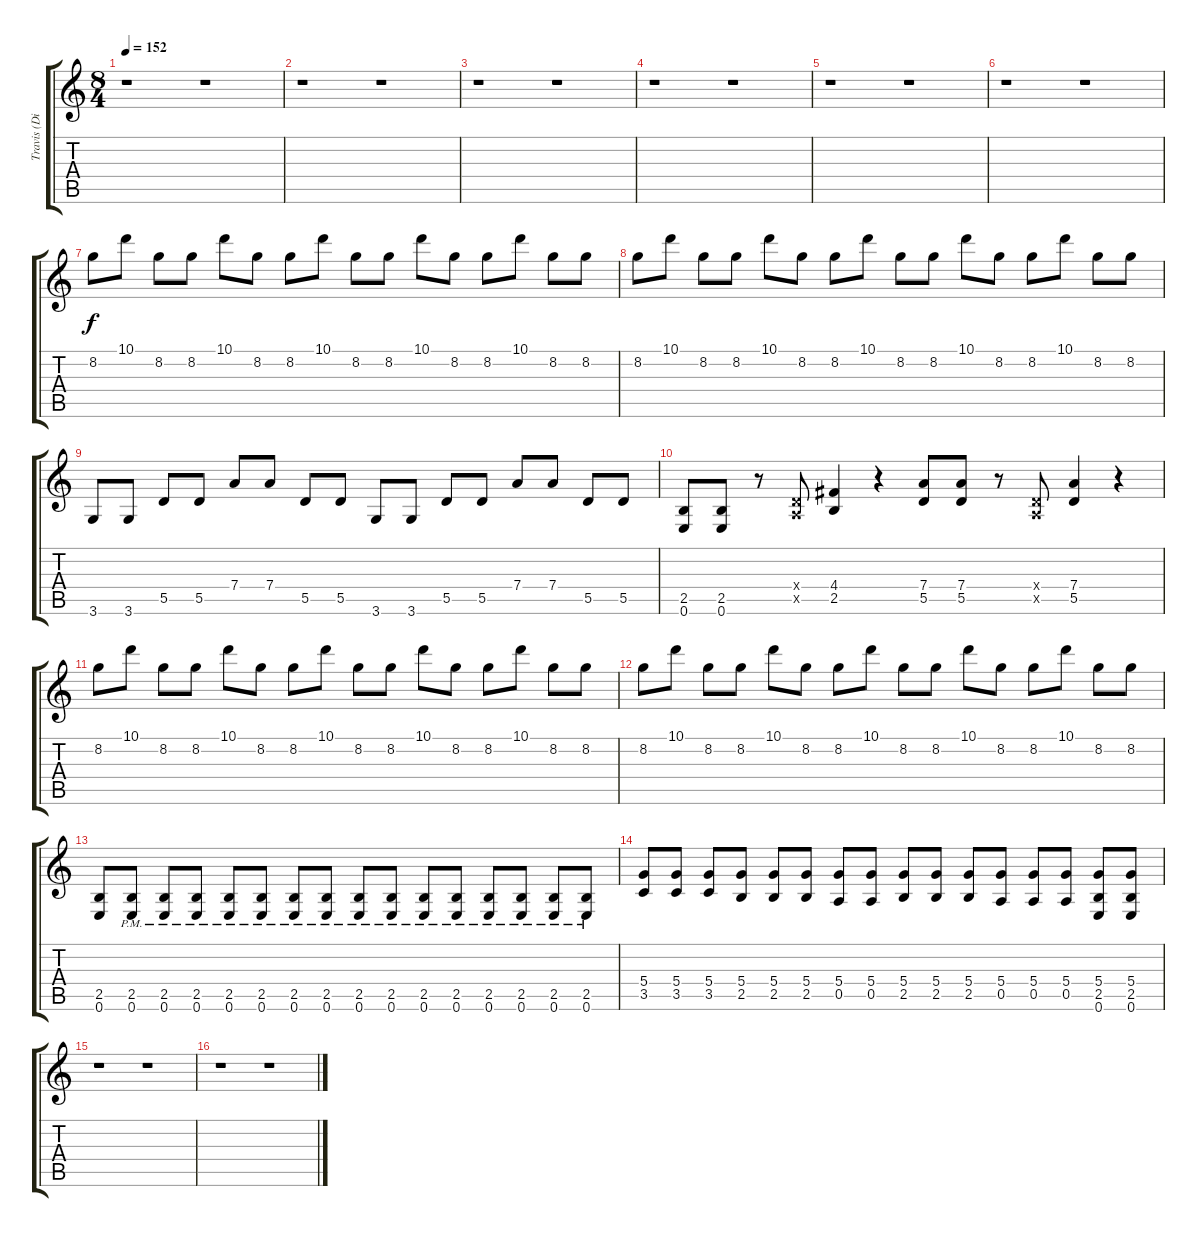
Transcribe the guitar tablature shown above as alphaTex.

\track ("Travis (Distorted)" "Travis (Di") {instrument overdrivenguitar}
\staff {score tabs}
\tuning (E4 B3 G3 D3 A2 E2) {hide}
\ts (8 4)
\tempo 152
\clef g2
\ks c
r.1{dy f} r.1 |
r.1 r.1 |
r.1 r.1 |
r.1 r.1 |
r.1 r.1 |
r.1 r.1 |
8.2.8 10.1.8 8.2.8 8.2.8 10.1.8 8.2.8 8.2.8 10.1.8 8.2.8 8.2.8 10.1.8 8.2.8 8.2.8 10.1.8 8.2.8 8.2.8 |
8.2.8 10.1.8 8.2.8 8.2.8 10.1.8 8.2.8 8.2.8 10.1.8 8.2.8 8.2.8 10.1.8 8.2.8 8.2.8 10.1.8 8.2.8 8.2.8 |
3.6.8 3.6.8 5.5.8 5.5.8 7.4.8 7.4.8 5.5.8 5.5.8 3.6.8 3.6.8 5.5.8 5.5.8 7.4.8 7.4.8 5.5.8 5.5.8 |
(2.5 0.6).8 (2.5 0.6).8 r.8 (0.4{x} 0.5{x}).8 (4.4 2.5).4 r.4 (7.4 5.5).8 (7.4 5.5).8 r.8 (0.4{x} 0.5{x}).8 (7.4 5.5).4 r.4 |
8.2.8 10.1.8 8.2.8 8.2.8 10.1.8 8.2.8 8.2.8 10.1.8 8.2.8 8.2.8 10.1.8 8.2.8 8.2.8 10.1.8 8.2.8 8.2.8 |
8.2.8 10.1.8 8.2.8 8.2.8 10.1.8 8.2.8 8.2.8 10.1.8 8.2.8 8.2.8 10.1.8 8.2.8 8.2.8 10.1.8 8.2.8 8.2.8 |
(2.5 0.6).8 (2.5{pm} 0.6{pm}).8 (2.5{pm} 0.6{pm}).8 (2.5{pm} 0.6{pm}).8 (2.5{pm} 0.6{pm}).8 (2.5{pm} 0.6{pm}).8 (2.5{pm} 0.6{pm}).8 (2.5{pm} 0.6{pm}).8 (2.5{pm} 0.6{pm}).8 (2.5{pm} 0.6{pm}).8 (2.5{pm} 0.6{pm}).8 (2.5{pm} 0.6{pm}).8 (2.5{pm} 0.6{pm}).8 (2.5{pm} 0.6{pm}).8 (2.5{pm} 0.6{pm}).8 (2.5{pm} 0.6{pm}).8 |
(5.4 3.5).8 (5.4 3.5).8 (5.4 3.5).8 (5.4 2.5).8 (5.4 2.5).8 (5.4 2.5).8 (5.4 0.5).8 (5.4 0.5).8 (5.4 2.5).8 (5.4 2.5).8 (5.4 2.5).8 (5.4 0.5).8 (5.4 0.5).8 (5.4 0.5).8 (5.4 2.5 0.6).8 (5.4 2.5 0.6).8 |
r.1 r.1 |
r.1 r.1
